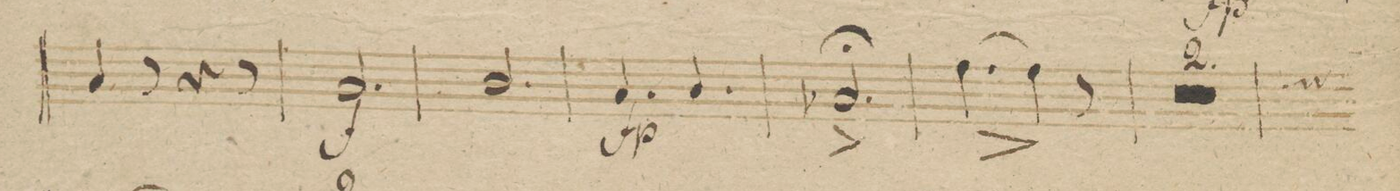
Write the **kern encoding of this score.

**kern	**dynam
*I"Oboe 2do	*
*clefG2	*
*k[b-]	*
*M6/8	*
4a/	.
8r	.
4r	.
8r	.
=78	=78
2.a/	f
=79	=79
2.b-/	.
=80	=80
4.a/	fp
4.b-/	.
=81	=81
2.a-X^;/	.
=82	=82
[4.ff^\	.
4ff\]	.
8r	.
=83	=83
1.r	.
=84	=84
=85	=85
*-	*-
